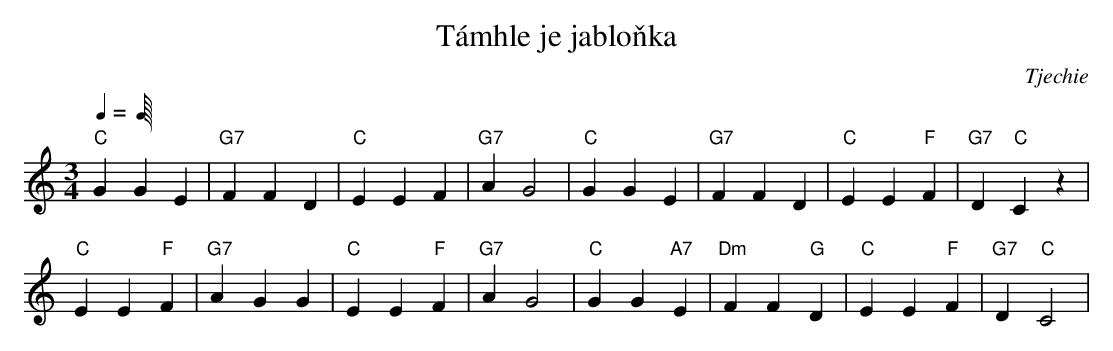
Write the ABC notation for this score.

X:1
T:T\'amhle je jablo\vnka
O:Tjechie
M:3/4
L:1/8
Q:1/4=
K:C             %transposed from D
V:1
"C" G2 G2 E2 |"G7" F2 F2 D2 |"C" E2 E2 F2 |"G7" A2 G4 |\
"C" G2 G2 E2 |"G7" F2 F2 D2 |"C" E2 E2 "F" F2 |"G7" D2 "C" C2 z2 |
"C" E2 E2 "F" F2 |"G7" A2 G2 G2 |"C" E2 E2 "F" F2 |"G7" A2 G4 |\
"C" G2 G2 "A7" E2 |"Dm" F2 F2 "G" D2 |"C" E2 E2 "F" F2 |"G7" D2 "C" C4 |
